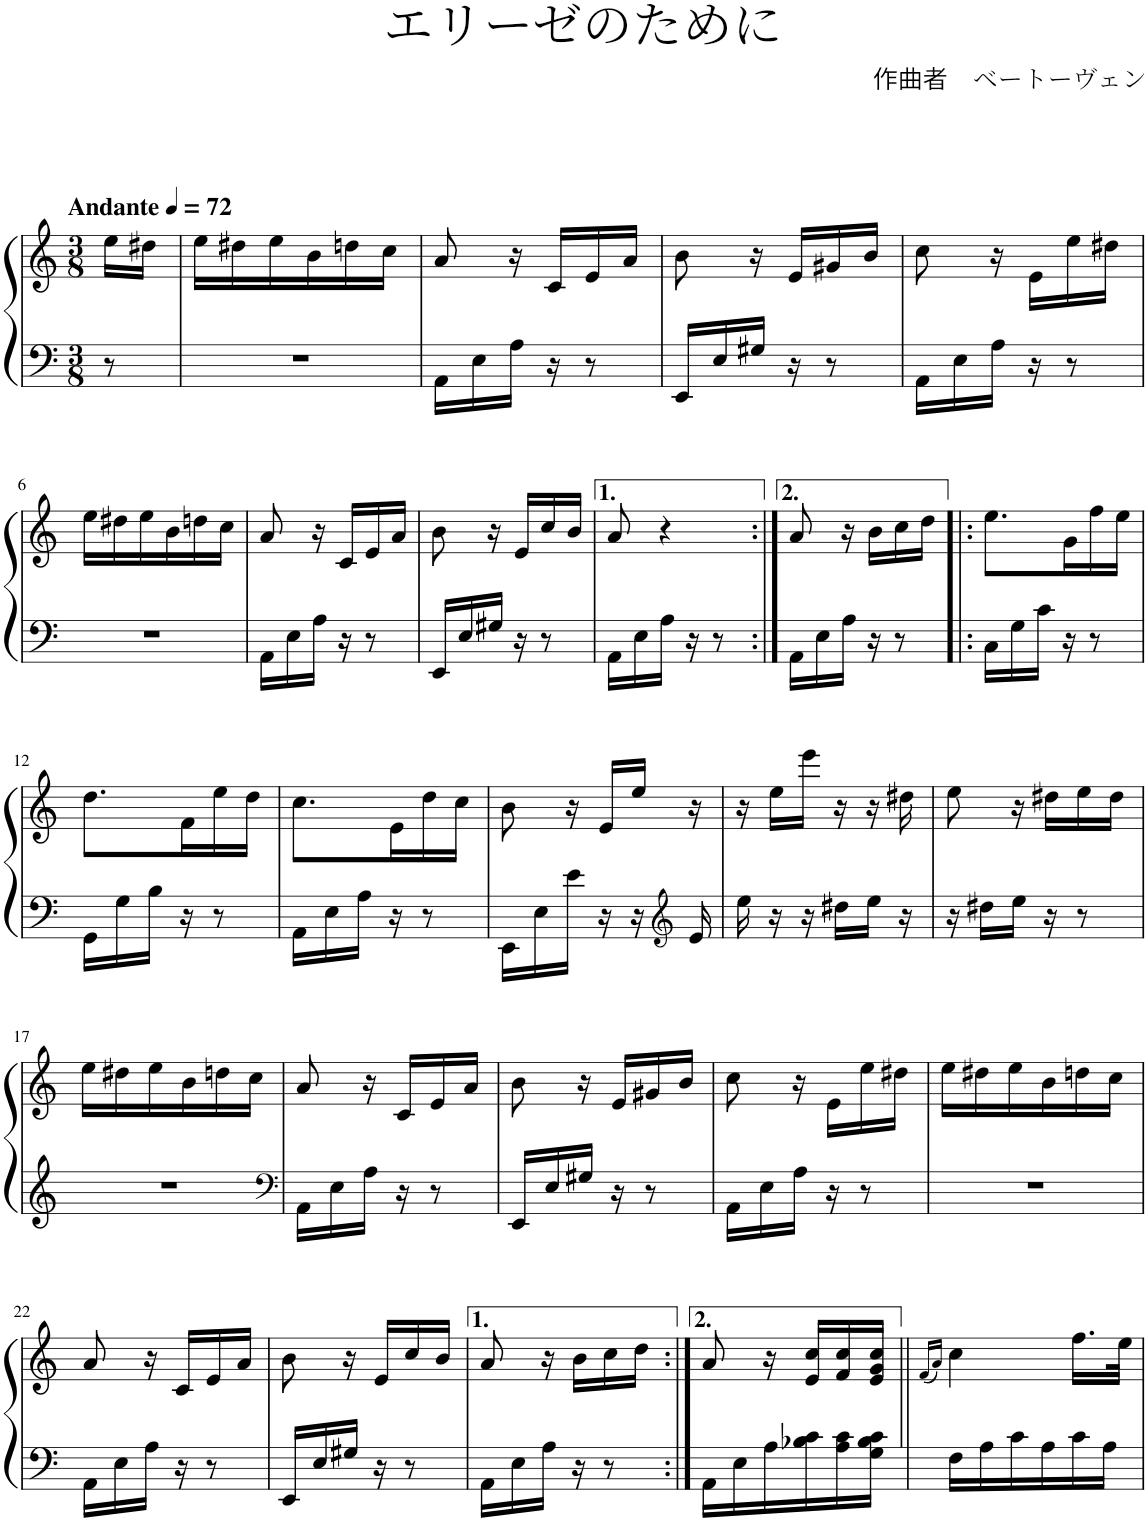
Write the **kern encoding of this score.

**kern	**kern
*part1	*part1
*staff2	*staff1
*I"ピアノ	*
*clefF4	*clefG2
*k[]	*k[]
*M3/8	*M3/8
*MM72	*MM72
=1	=1
!	!LO:TX:a:B:t=Andante
8r	16ee\LL
.	16dd#X\JJ
=2	=2
4.r	16ee\LL
.	16dd#X\
.	16ee\
.	16b\
.	16ddn\
.	16cc\JJ
=3	=3
16AA\LL	8a/
16E\	.
16A\JJ	16r
16r	16c/LL
8r	16e/
.	16a/JJ
=4	=4
16EE/LL	8b\
16E/	.
16G#X/JJ	16r
16r	16e/LL
8r	16g#X/
.	16b/JJ
=5	=5
16AA\LL	8cc\
16E\	.
16A\JJ	16r
16r	16e\LL
8r	16ee\
.	16dd#X\JJ
!!LO:LB:g=z
=6	=6
4.r	16ee\LL
.	16dd#X\
.	16ee\
.	16b\
.	16ddn\
.	16cc\JJ
=7	=7
16AA\LL	8a/
16E\	.
16A\JJ	16r
16r	16c/LL
8r	16e/
.	16a/JJ
=8	=8
16EE/LL	8b\
16E/	.
16G#X/JJ	16r
16r	16e/LL
8r	16cc/
.	16b/JJ
=9	=9
16AA\LL	8a/
16E\	.
16A\JJ	4r
16r	.
8r	.
=10:|!	=10:|!
16AA\LL	8a/
16E\	.
16A\JJ	16r
16r	16b\LL
8r	16cc\
.	16dd\JJ
=11!|:	=11!|:
16C\LL	8.ee\L
16G\	.
16c\JJ	.
16r	16g\L
8r	16ff\
.	16ee\JJ
!!LO:LB:g=z
=12	=12
16GG\LL	8.dd\L
16G\	.
16B\JJ	.
16r	16f\L
8r	16ee\
.	16dd\JJ
=13	=13
16AA\LL	8.cc\L
16E\	.
16A\JJ	.
16r	16e\L
8r	16dd\
.	16cc\JJ
=14	=14
16EE\LL	8b\
16E\	.
16e\JJ	16r
16r	16e/LL
16r	16ee/JJ
*clefG2	*
16e/	16r
=15	=15
16ee\	16r
16r	16ee\LL
16r	16eee\JJ
16dd#X\LL	16r
16ee\JJ	16r
16r	16dd#X\
=16	=16
16r	8ee\
16dd#X\LL	.
16ee\JJ	16r
16r	16dd#X\LL
8r	16ee\
.	16dd#\JJ
!!LO:LB:g=z
=17	=17
4.r	16ee\LL
.	16dd#X\
.	16ee\
.	16b\
.	16ddn\
.	16cc\JJ
=18	=18
*clefF4	*
16AA\LL	8a/
16E\	.
16A\JJ	16r
16r	16c/LL
8r	16e/
.	16a/JJ
=19	=19
16EE/LL	8b\
16E/	.
16G#X/JJ	16r
16r	16e/LL
8r	16g#X/
.	16b/JJ
=20	=20
16AA\LL	8cc\
16E\	.
16A\JJ	16r
16r	16e\LL
8r	16ee\
.	16dd#X\JJ
=21	=21
4.r	16ee\LL
.	16dd#X\
.	16ee\
.	16b\
.	16ddn\
.	16cc\JJ
!!LO:LB:g=z
=22	=22
16AA\LL	8a/
16E\	.
16A\JJ	16r
16r	16c/LL
8r	16e/
.	16a/JJ
=23	=23
16EE/LL	8b\
16E/	.
16G#X/JJ	16r
16r	16e/LL
8r	16cc/
.	16b/JJ
=24	=24
16AA\LL	8a/
16E\	.
16A\JJ	16r
16r	16b\LL
8r	16cc\
.	16dd\JJ
=25:|!	=25:|!
16AA\LL	8a/
16E\	.
16A\	16r
16B-X\ 16c\	16e/ 16cc/LL
16A\ 16c\	16f/ 16cc/
16G\ 16B-\ 16c\JJ	16e/ 16g/ 16cc/JJ
=26||	=26||
.	(16qf/LL
.	16qa/JJ)
16F\LL	4cc\
16A\	.
16c\	.
16A\	.
16c\	16.ff\LL
16A\JJ	.
.	32ee\JJk
=	=
*-	*-
